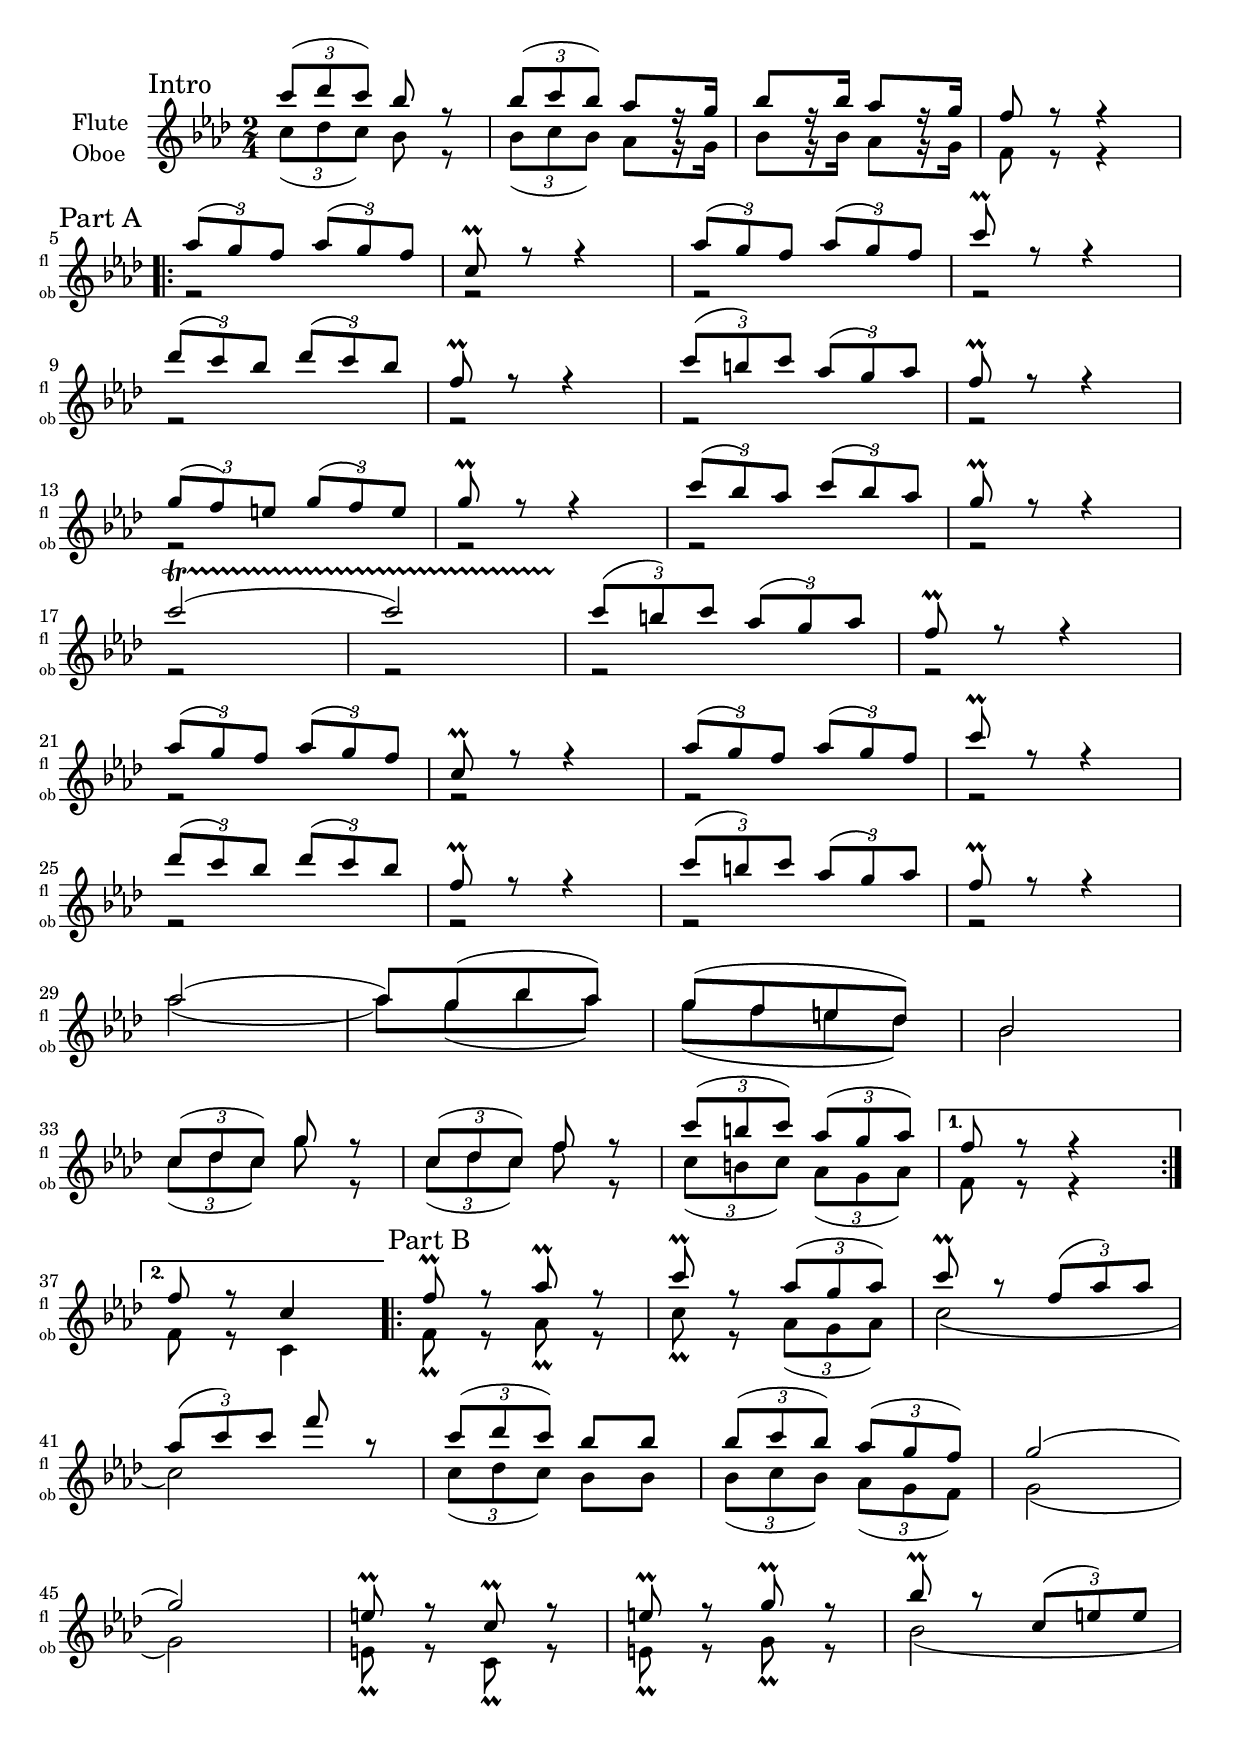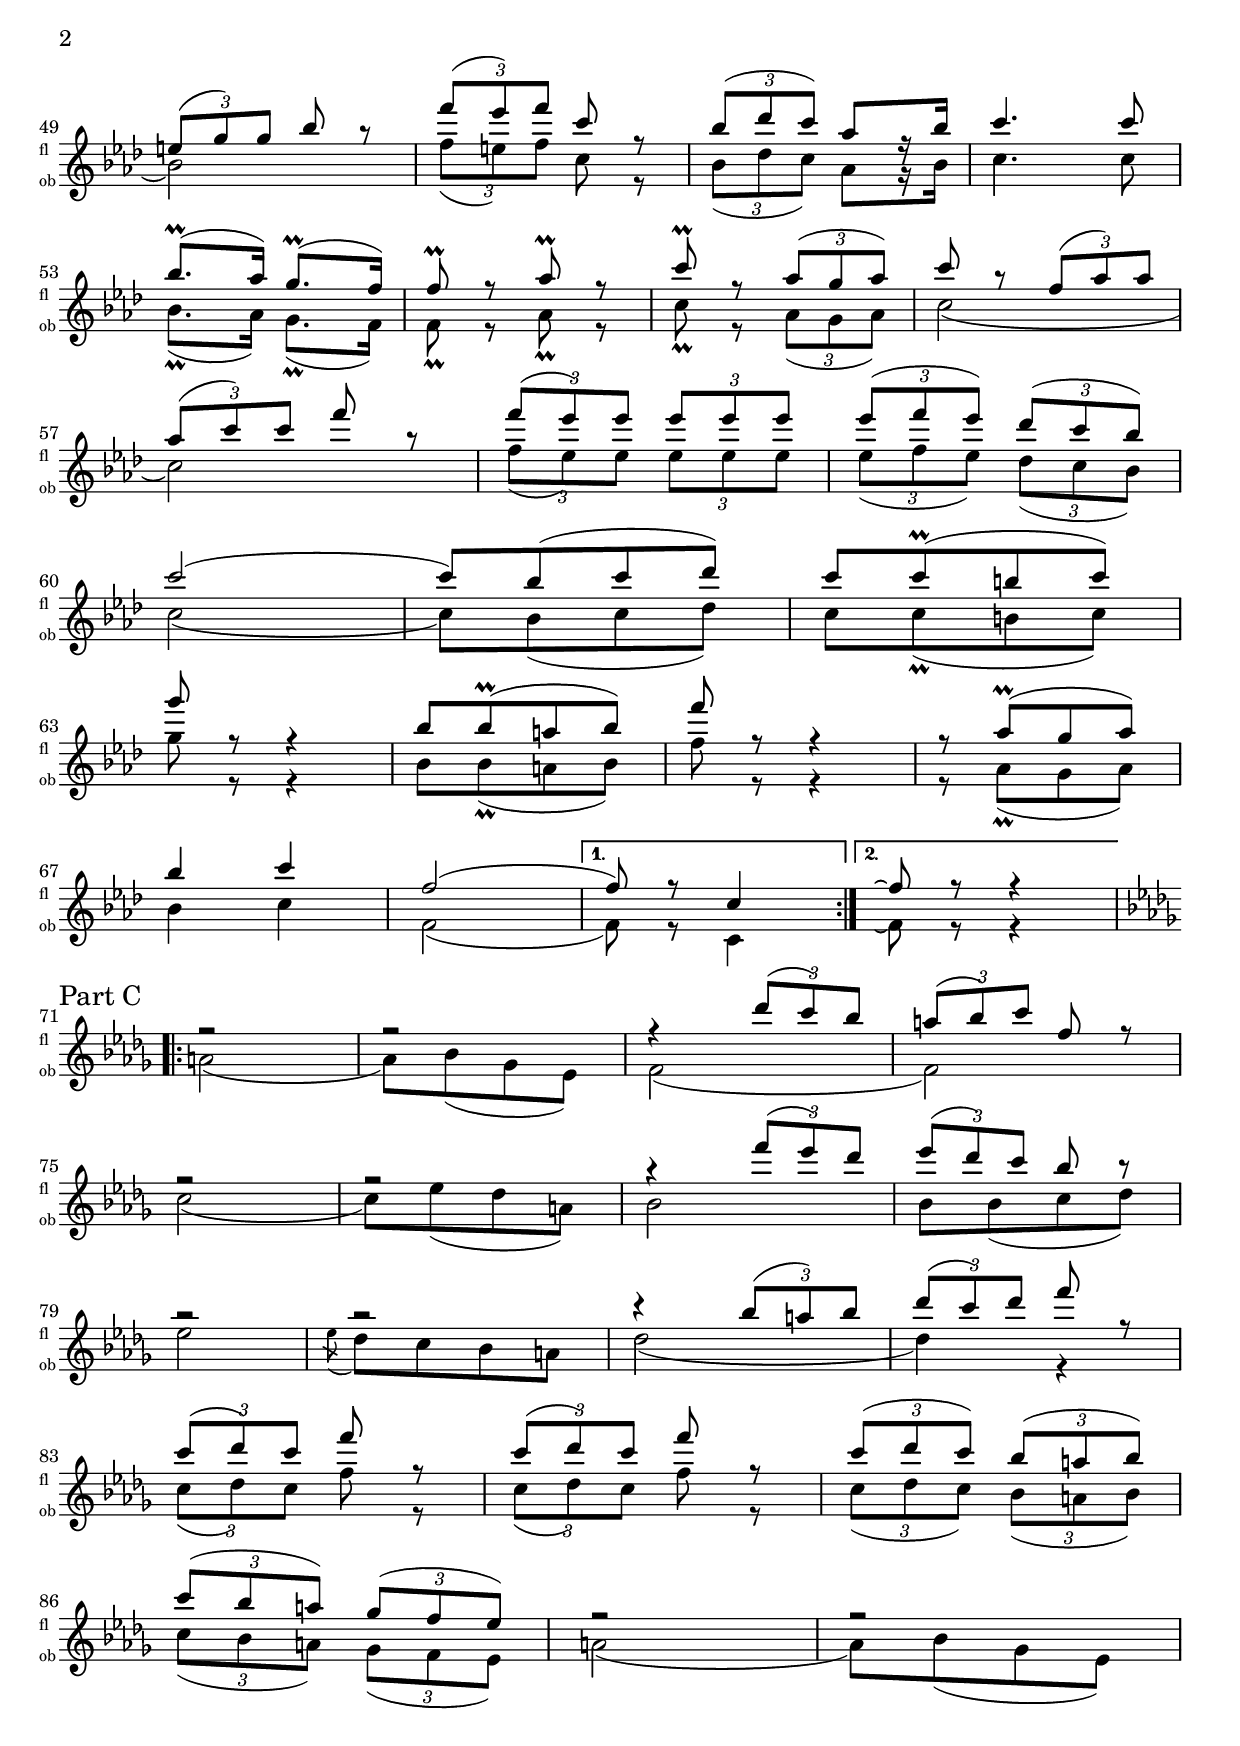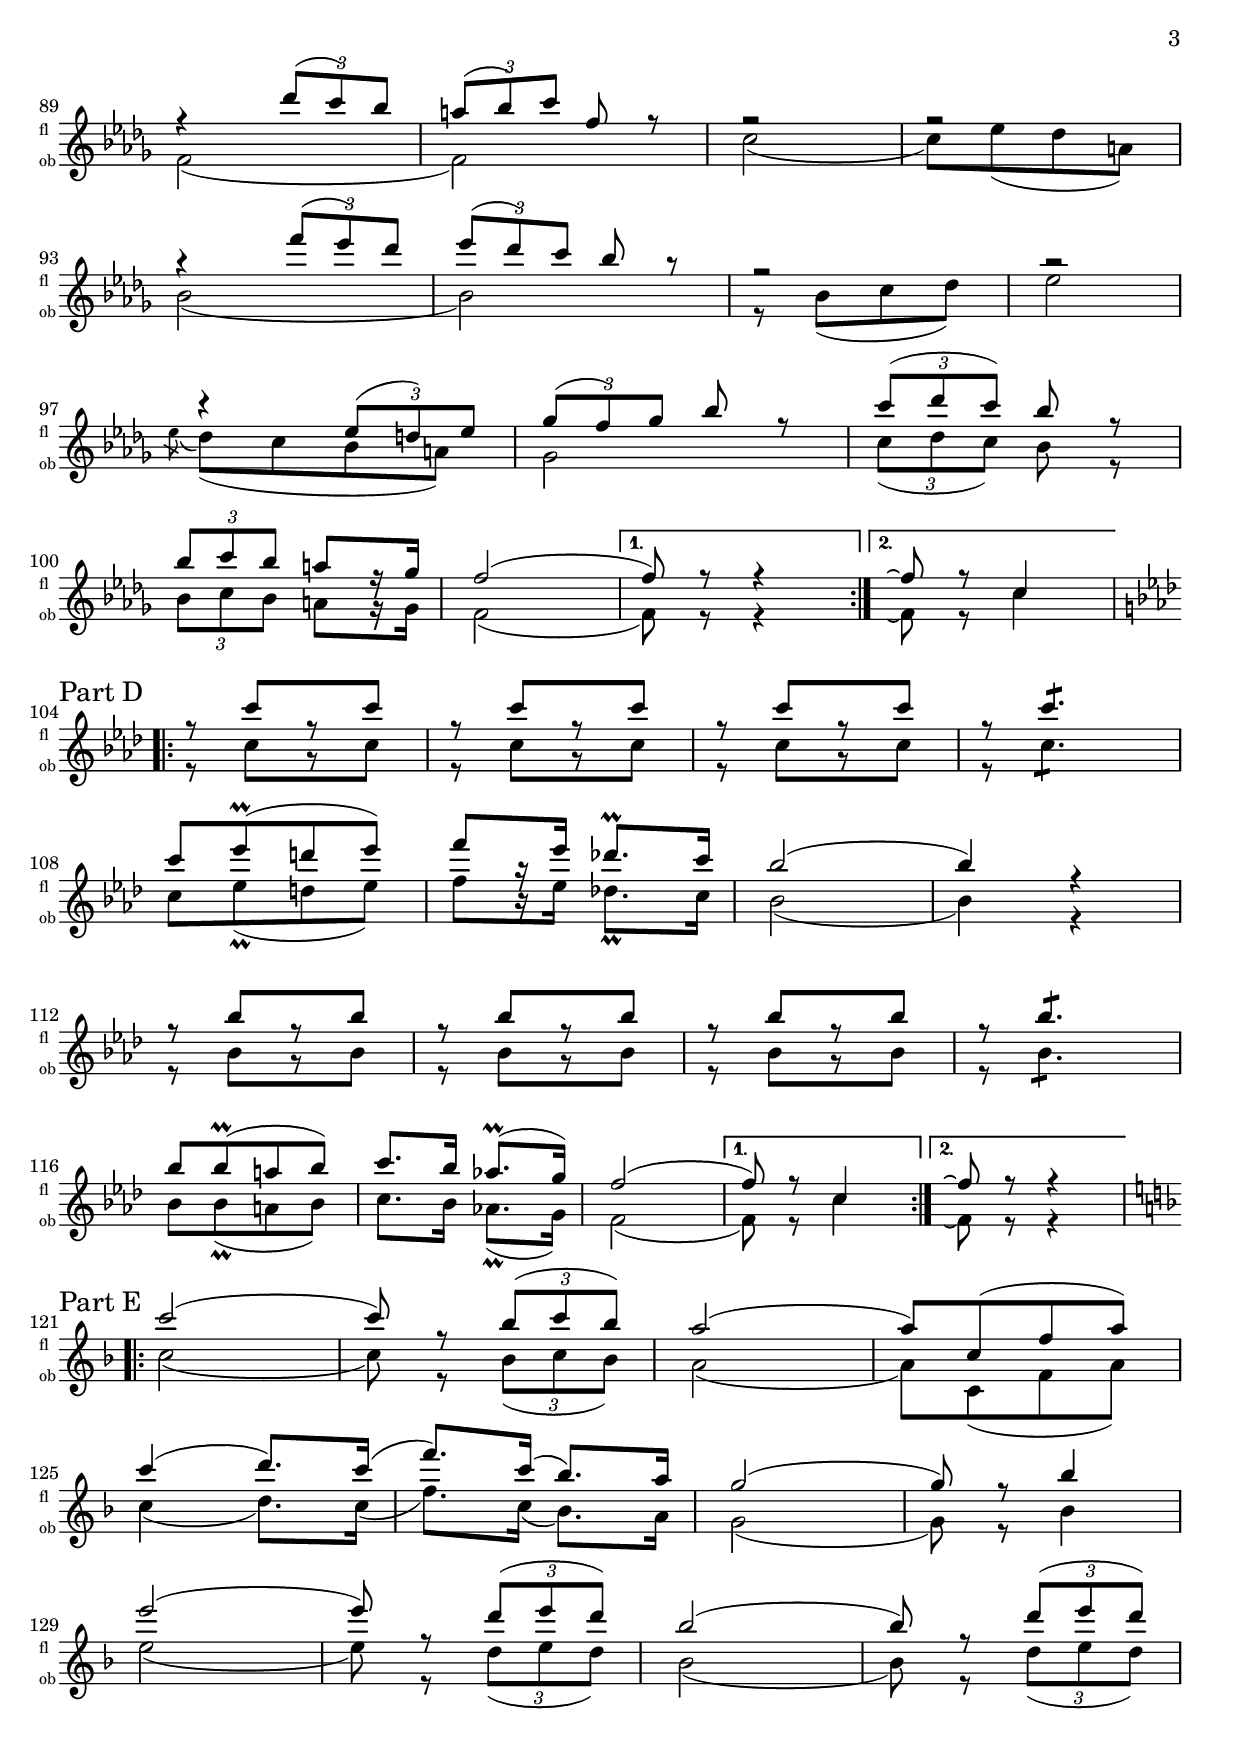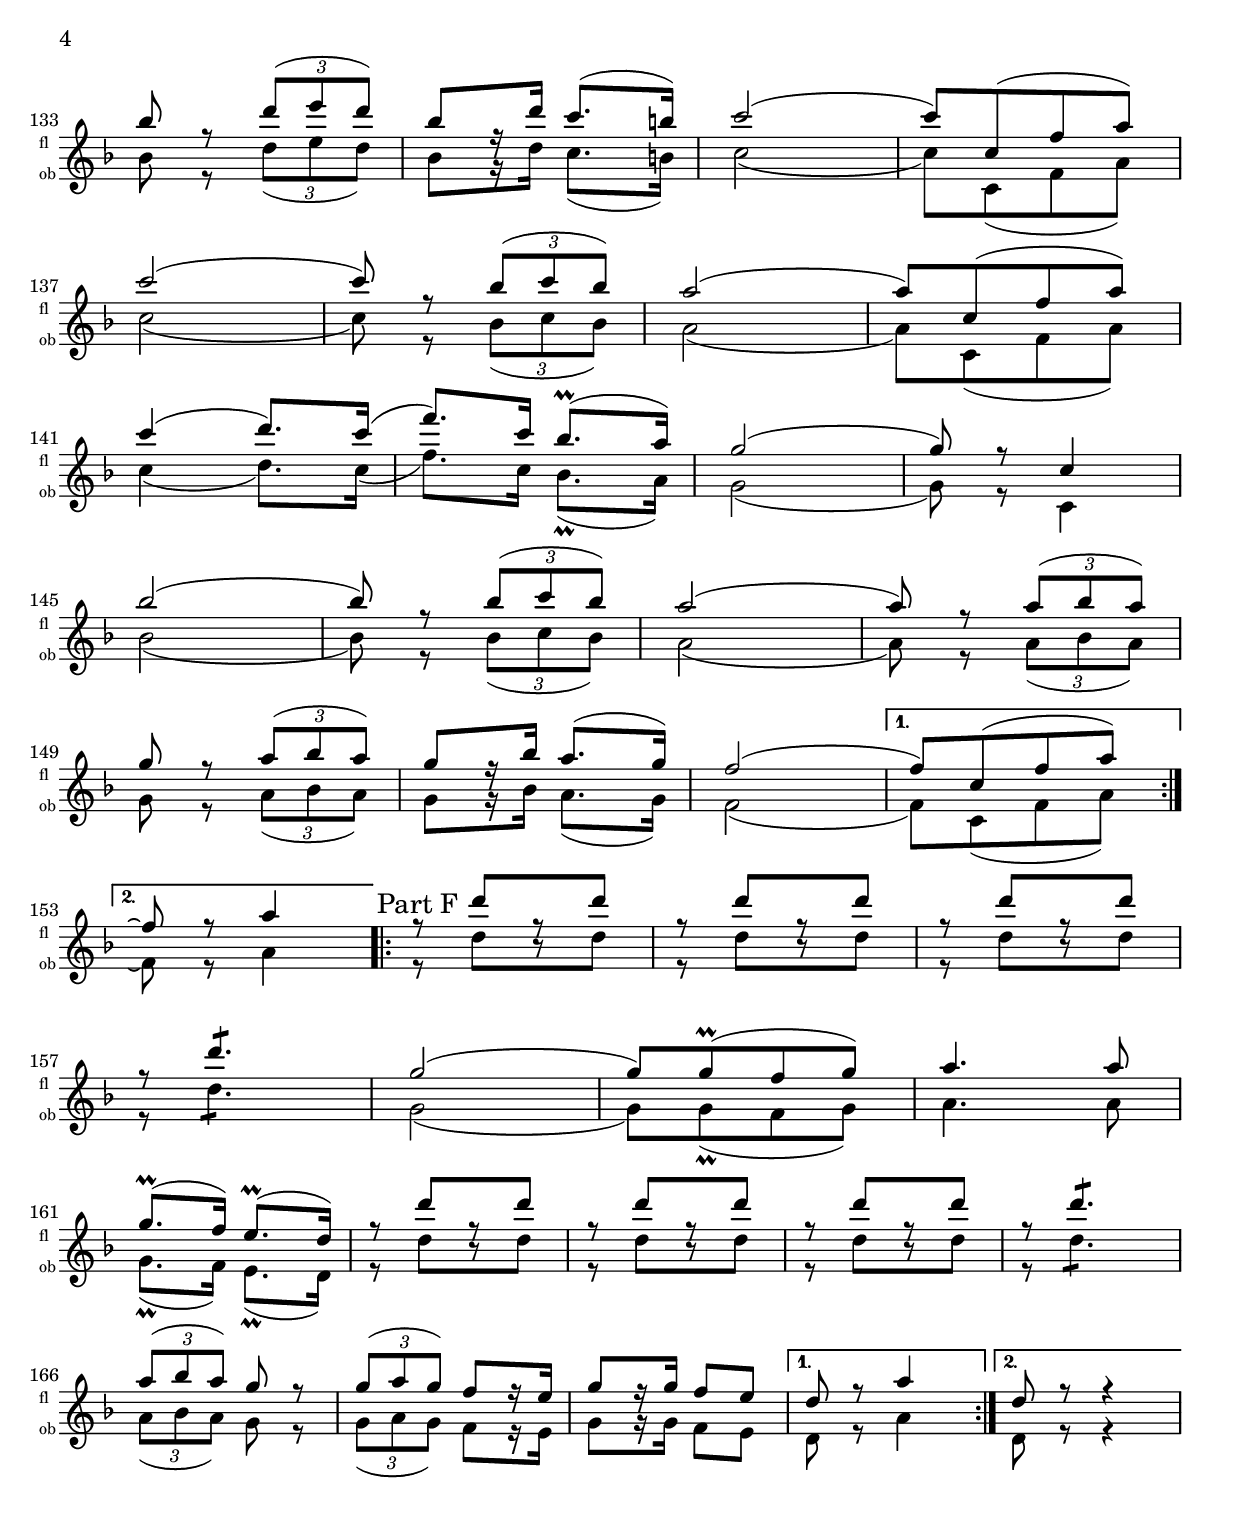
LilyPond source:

\version "2.24.0"

\include "helpers.ly"

fluteA = {
  \key aes \major

  \sectionLabel "Intro"

    | \trl {c''8( des c)} bes r | \trl {bes( c bes)} aes[ r16 g] | bes8[ r16 bes] as8[ r16 g] | f8 r r4 \break

  \sectionLabel "Part A"
  \repeat volta 2 {

    | \trl {as8( g) f} \trl {as( g) f} | c\prall r8 r4 | \trl {as'8( g) f} \trl {as( g) f} | c'\prall r8 r4 \break
    | \trl {des8( c) bes} \trl {des( c) bes} | f\prall r8 r4 | \trl {c'8( b) c} \trl {as( g) as} | f\prall r8 r4 \break
    | \trl {g8( f) e} \trl {g( f) e} | g\prall r8 r4 | \trl {c8( bes) as} \trl {c( bes) as} | g\prall r8 r4 \break
    | c2(\startTrillSpan | c2) | \trl {c8(\stopTrillSpan b) c} \trl {aes( g) aes} | f\prall r r4 \break
    | \trl {aes8( g) f} \trl {aes( g) f} | c\prall r r4 | \trl {aes'8( g) f} \trl {aes( g) f} | c'\prall r r4 \break
    | \trl {des8( c) bes} \trl {des( c) bes} | f\prall r r4 | \trl {c'8( b) c} \trl {aes( g) aes} | f\prall r r4 \break
    | aes2( | aes8)[ g( bes aes)] | g([ f e des)] | bes2 \break
    | \trl {c8( des c)} g' r | \trl {c,( des c)} f r | \trl {c'( b c)} \trl {aes( g aes) }
  }
  \alternative {
    { f8 r r4 \break }
    { f8 r c4 }
  }
} % A part

oboeA = {
  \key aes \major

  \sectionLabel "Intro"

    | \trl {c''8( des c)} bes r | \trl {bes( c bes)} aes[ r16 g] | bes8[ r16 bes] as8[ r16 g] | f8 r r4 \break

  \sectionLabel "Part A"
  \repeat volta 2 {

    | \rpt 4 {r2} \break
    | \rpt 4 {r2} \break
    | \rpt 4 {r2} \break
    | \rpt 4 {r2} \break
    | \rpt 4 {r2} \break
    | \rpt 4 {r2} \break
    | aes'2( | aes8)[ g( bes aes)] | g([ f e des)] | bes2 \break
    | \trl {c8( des c)} g' r | \trl {c,( des c)} f r | \trl {c( b c)} \trl {aes( g aes) }
  }
  \alternative {
    { f8 r r4 \break }
    { f8 r c4 }
  }
} % A part

fluteB = {
  \sectionLabel "Part B"
  \repeat volta 2 {
    | f8\prall r aes\prall r | c\prall r \trl {aes( g aes)} | c\prall r \trl {f,( aes) aes} \break
    | \trl {aes( c) c} f r | \trl {c( des c)} bes[ bes] | \trl {bes( c bes)} \trl {aes( g f)} | g2( \break
    | g2) | e8\prall r c\prall r | e\prall r g\prall r | bes\prall r \trl {c,( e) e} \break
    | \trl {e( g) g} bes r | \trl {f'( ees) f} c r | \trl {bes( des c)} aes[ r16 bes] | c4. c8 \break
    | bes8.(\prall aes16) g8.(\prall f16) | f8\prall r aes\prall r | c\prall r \trl {aes( g aes)} | c r \trl {f,( aes) aes} \break
    | \trl {aes( c) c} f r | \trl {f( ees) ees} \trl {ees ees ees} | \trl {ees( f ees)} \trl {des( c bes)} \break
    | c2( | c8)[ bes( c des)] | c[ c(\prall b c)] \break
    | g' r r4 | bes,8[ bes(\prall a bes)] | f' r r4 | r8 aes,([\prall g aes)] \break
    | bes4 c | f,2 (
  }
  \alternative {
    { f8) r c4 }
    { f8 \repeatTie r r4 \break }
  }
} % B part

oboeB = {
  \sectionLabel "Part B"
  \repeat volta 2 {
    | f8\prall r aes\prall r | c\prall r \trl {aes( g aes)} | c2( \break
    | c2)| \trl {c8( des c)} bes[ bes] | \trl {bes( c bes)} \trl {aes( g f)} | g2( \break
    | g2) | e8\prall r c\prall r | e\prall r g\prall r | bes2( \break
    | bes2) | \trl {f'8( e) f} c r | \trl {bes( des c)} aes[ r16 bes] | c4. c8 \break
    | bes8.(\prall aes16) g8.(\prall f16) | f8\prall r aes\prall r | c\prall r \trl {aes( g aes)} | c2( \break
    | c2) | \trl {f8( ees) ees} \trl {ees ees ees} | \trl {ees( f ees)} \trl {des( c bes)} \break
    | c2( | c8)[ bes( c des)] | c[ c(\prall b c)] \break
    | g' r r4 | bes,8[ bes(\prall a bes)] | f' r r4 | r8 aes,([\prall g aes)] \break
    | bes4 c | f,2 (
  }
  \alternative {
    { f8) r c4 }
    { f8 \repeatTie r r4 \break }
  }
} % B part

fluteC = {
  \sectionLabel "Part C"
  \key des \major
  \repeat volta 2 {
    | r2 | r2 | r4 \trl {des'8( c) bes} | \trl {a( bes) c} f, r \break
    | r2 | r2 | r4 \trl {f'8( ees) des} | \trl {ees( des) c} bes r \break
    | r2 | r2 | r4 \trl {bes8( a) bes} | \trl {des( c) des} f r \break
    | \rpt 2 { \trl {c( des) c} f r } | \trl {c( des c)} \trl {bes( a bes)} \break
    | \trl {c( bes a)} \trl {ges( f ees)} | r2 | r2 \break
    | r4 \trl {des'8( c) bes} | \trl {a( bes) c} f, r | r2 | r2 \break
    | r4 \trl {f'8( ees) des} | \trl {ees( des) c} bes r | r2 | r2 \break
    | \grace s8 r4 \trl {ees,8( d) ees} | \trl {ges( f) ges} bes r | \trl {c( des c)} bes r \break % Invisible grace to synch with oboe. Oboe print messed up otherwise.
    | \trl {bes8 c bes} a[ r16 ges16] | f2(
  }
  \alternative {
    { f8) r r4 }
    { f8 \repeatTie r c4 \break }
  }
} % C part

oboeC = {
  \sectionLabel "Part C"
  \key des \major
  \repeat volta 2 {
    | a2( | aes8)[ bes( ges ees)] | f2( | f2) \break
    | c'2( | c8)[ ees( des a)] | bes2 | bes8[ bes( c des)] \break
    | ees2 | \acc ees8 des[ c bes a] | des2( | des4) r \break
    | \rpt 2 { \trl {c8( des) c} f r } | \trl {c( des c)} \trl {bes( a bes)} \break
    | \trl {c( bes a)} \trl {ges( f ees)} | a2( | aes8)[ bes( ges ees)] \break
    | f2( | f2) | c'2( | c8)[ ees( des a)] \break
    | bes2( | bes2) | r8 bes([ c des)] | ees2 \break
    | \acc ees8 des8([ c bes a)] | ges2 | \trl {c8( des c)} bes r \break
    | \trl {bes8 c bes} a[ r16 ges16] | f2(
  }
  \alternative {
    { f8) r r4 }
    { f8 \repeatTie r c'4 \break }
  }
} % C part

fluteD = {
  \sectionLabel "Part D"
  \key aes \major
  \repeat volta 2 {
    | \rpt 3 { r8 c'[ r c] } | r c4.:8 \break
    | c8[ ees(\prall d ees)] | f[ r16 ees] des!8.[\prall c16] | bes2( | bes4) r \break
    | \rpt 3 { r8 bes[ r bes] } | r bes4.:8 \break
    | bes8[ bes(\prall a bes)] | c8.[ bes16] aes!8.([\prall g16)] | f2(
  }
  \alternative {
    { f8) r c4 }
    { f8 \repeatTie r r4 \break}
  }
} % D part

oboeD = {
  \sectionLabel "Part D" %%%%%%%%%%%%%%%%%%%%%%%%%
  \key aes \major
  \repeat volta 2 {
    | \rpt 3 { r8 c[ r c] } | r c4.:8 \break
    | c8[ ees(\prall d ees)] | f[ r16 ees] des!8.[\prall c16] | bes2( | bes4) r \break
    | \rpt 3 { r8 bes[ r bes] } | r bes4.:8 \break
    | bes8[ bes(\prall a bes)] | c8.[ bes16] aes!8.([\prall g16)] | f2(
  }
  \alternative {
    { f8) r c'4 }
    { f,8 \repeatTie r r4 \break}
  }
} % D part

fluteE = {
  \sectionLabel "Part E"
  \key f \major
  \repeat volta 2 {
    | c'2( | c8) r \trl {bes( c bes)} | a2( | a8)[ c,( f a)] \break
    | c4( d8.)[ c16]( | f8.)[ c16]( bes8.)[ a16] | g2( | g8) r bes4 \break
    | e2( | e8) r \trl {d( e d)} | bes2( | bes8) r \trl {d( e d)} \break
    | bes8 r \trl {d( e d)} | bes8[ r16 d16] c8.([ b16)] | c2( | c8)[ c,( f a)] \break
    | c2( | c8) r \trl {bes( c bes)} | a2( | a8)[ c,( f a)] \break
    | c4( d8.)[ c16]( | f8.)[ c16] bes8.(\prall[ a16)] | g2( | g8) r c,4 \break
    | bes'2( | bes8) r \trl {bes( c bes)} | a2( | a8) r \trl {a( bes a)} \break
    | g8 r \trl {a( bes a)} | g[ r16 bes] a8.([ g16)] | f2(
  }
  \alternative {
    { f8)[ c( f a)] \break}
    { f8 \repeatTie r a4 }
  }
} % E part

oboeE = {
  \sectionLabel "Part E"
  \key f \major
  \repeat volta 2 {
    | c'2( | c8) r \trl {bes( c bes)} | a2( | a8)[ c,( f a)] \break
    | c4( d8.)[ c16]( | f8.)[ c16]( bes8.)[ a16] | g2( | g8) r bes4 \break
    | e2( | e8) r \trl {d( e d)} | bes2( | bes8) r \trl {d( e d)} \break
    | bes8 r \trl {d( e d)} | bes8[ r16 d16] c8.([ b16)] | c2( | c8)[ c,( f a)] \break
    | c2( | c8) r \trl {bes( c bes)} | a2( | a8)[ c,( f a)] \break
    | c4( d8.)[ c16]( | f8.)[ c16] bes8.(\prall[ a16)] | g2( | g8) r c,4 \break
    | bes'2( | bes8) r \trl {bes( c bes)} | a2( | a8) r \trl {a( bes a)} \break
    | g8 r \trl {a( bes a)} | g[ r16 bes] a8.([ g16)] | f2(
  }
  \alternative {
    { f8)[ c( f a)] \break}
    { f8 \repeatTie r a4 }
  }
} % E part

fluteF = {
  \sectionLabel "Part F"
  \repeat volta 2 {
    | \rpt 3 { r8 d[ r d] } \break
    | r d4.:8 | g,2( | g8)[ g(\prall f g)] | a4. a8 \break
    | g8.\prall([ f16)] e8.\prall([ d16)] | \rpt 3 { r8 d'[ r d] } | r d4.:8 \break
    | \trl {a8( bes a)} g r | \trl {g( a g)} f[ r16 e] | g8[ r16 g] f8[ e]
  }
  \alternative {
    { d8 r a'4 }
    { d,8 r r4 }
  }
} % F part

oboeF = {
  \sectionLabel "Part F"
  \repeat volta 2 {
    | \rpt 3 { r8 d[ r d] } \break
    | r d4.:8 | g,2( | g8)[ g(\prall f g)] | a4. a8 \break
    | g8.\prall([ f16)] e8.\prall([ d16)] | \rpt 3 { r8 d'[ r d] } | r d4.:8 \break
    | \trl {a8( bes a)} g r | \trl {g( a g)} f[ r16 e] | g8[ r16 g] f8[ e]
  }
  \alternative {
    { d8 r a'4 }
    { d,8 r r4 }
  }
} % F part

fluteNotes = {
  \time 2/4
  \relative c' {
    \fluteA
    \fluteB
    \fluteC
    \fluteD
    \fluteE
    \fluteF
  }
}

oboeNotes = {
  \time 2/4
  \relative {
    \oboeA
    \oboeB
    \oboeC
    \oboeD
    \oboeE
    \oboeF
  }
}

staffFluteOboe = \new Staff \with {
    instrumentName = \markup { \column { \line {"Flute"} \line {"Oboe"} } }
    shortInstrumentName = \markup \teeny { \column { \line {"fl"} \line {"ob"} } }
  }
  <<
  \fluteNotes
  \\
  \oboeNotes
  >>


\score {
  \staffFluteOboe
}
